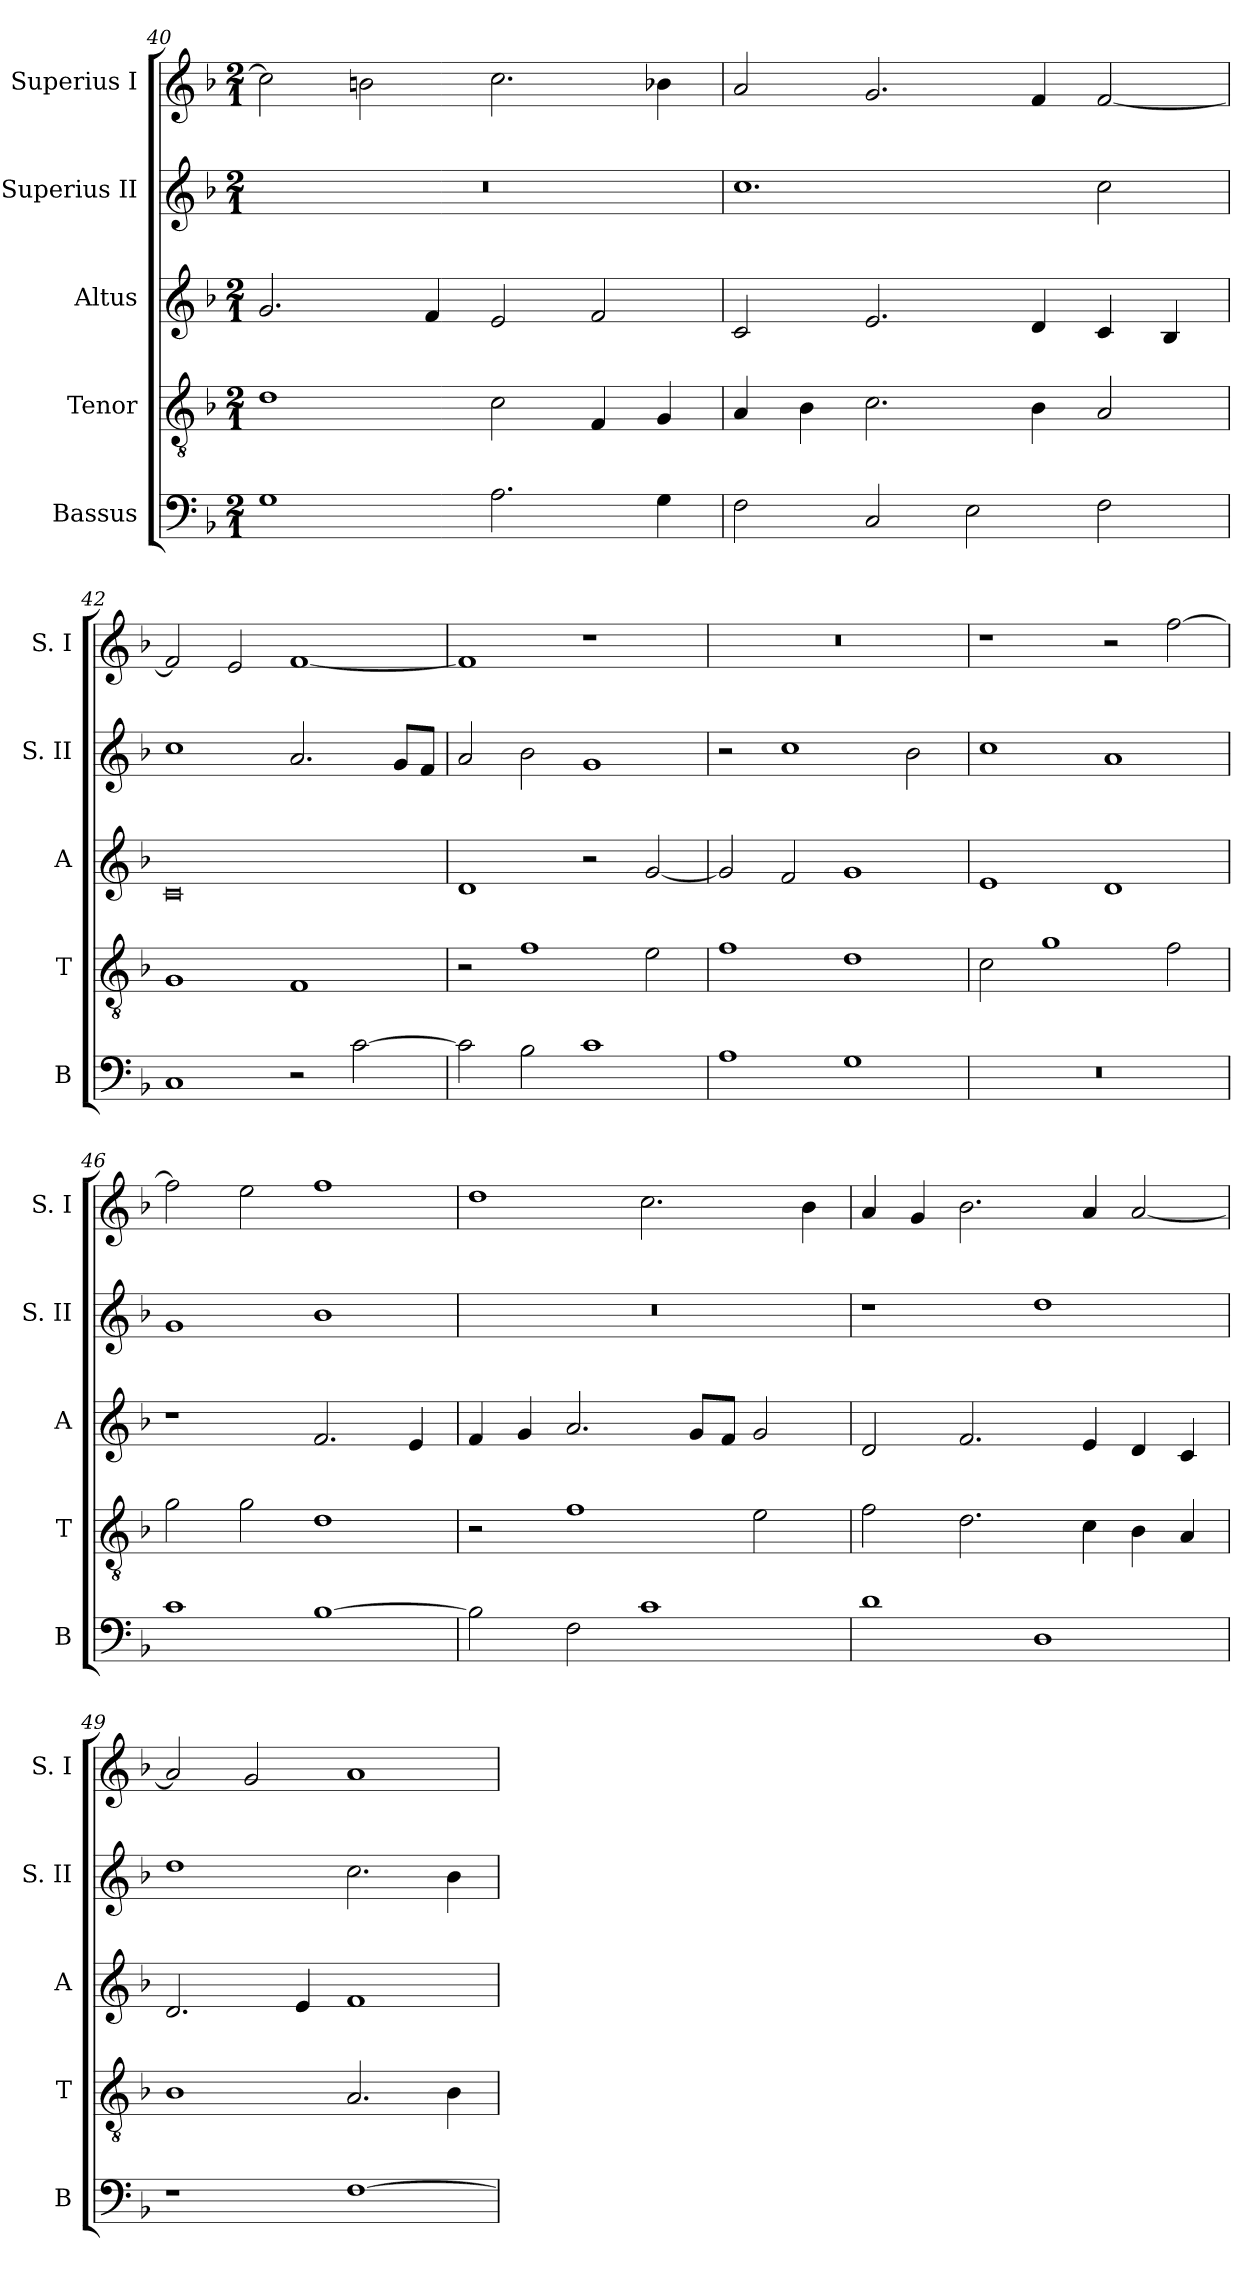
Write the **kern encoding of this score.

**kern	**kern	**kern	**kern	**kern
*part5	*part4	*part3	*part2	*part1
*staff5	*staff4	*staff3	*staff2	*staff1
*I"Bassus	*I"Tenor	*I"Altus	*I"Superius II	*I"Superius I
*I'B	*I'T	*I'A	*I'S. II	*I'S. I
*clefF4	*clefGv2	*clefG2	*clefG2	*clefG2
*k[b-]	*k[b-]	*k[b-]	*k[b-]	*k[b-]
*F:	*F:	*F:	*F:	*F:
*M2/1	*M2/1	*M2/1	*M2/1	*M2/1
=40	=40	=40	=40	=40
1G	1d	2.g	0r	2cc]
.	.	.	.	2bn
.	.	4f	.	.
2.A	2c	2e	.	2.cc
.	4F	2f	.	.
4G	4G	.	.	4b-X
=41	=41	=41	=41	=41
2F	4A	2c	1.cc	2a
.	4B-	.	.	.
2C	2.c	2.e	.	2.g
2E	.	.	.	.
.	4B-	4d	.	4f
2F	2A	4c	2cc	[2f
.	.	4B-	.	.
=42	=42	=42	=42	=42
1C	1G	0c	1cc	2f]
.	.	.	.	2e
2r	1F	.	2.a	[1f
[2c	.	.	.	.
.	.	.	8gL	.
.	.	.	8fJ	.
=43	=43	=43	=43	=43
2c]	2r	1d	2a	1f]
2B-	1f	.	2b-	.
1c	.	2r	1g	1r
.	2e	[2g	.	.
=44	=44	=44	=44	=44
1A	1f	2g]	2r	0r
.	.	2f	1cc	.
1G	1d	1g	.	.
.	.	.	2b-	.
=45	=45	=45	=45	=45
0r	2c	1e	1cc	1r
.	1g	.	.	.
.	.	1d	1a	2r
.	2f	.	.	[2ff
=46	=46	=46	=46	=46
1c	2g	1r	1g	2ff]
.	2g	.	.	2ee
[1B-	1d	2.f	1b-	1ff
.	.	4e	.	.
=47	=47	=47	=47	=47
2B-]	2r	4f	0r	1dd
.	.	4g	.	.
2F	1f	2.a	.	.
1c	.	.	.	2.cc
.	.	8gL	.	.
.	.	8fJ	.	.
.	2e	2g	.	.
.	.	.	.	4b-
=48	=48	=48	=48	=48
1d	2f	2d	1r	4a
.	.	.	.	4g
.	2.d	2.f	.	2.b-
1D	.	.	1dd	.
.	4c	4e	.	4a
.	4B-	4d	.	[2a
.	4A	4c	.	.
=49	=49	=49	=49	=49
1r	1B-	2.d	1dd	2a]
.	.	.	.	2g
.	.	4e	.	.
[1F	2.A	1f	2.cc	1a
.	4B-	.	4b-	.
=	=	=	=	=
*-	*-	*-	*-	*-
